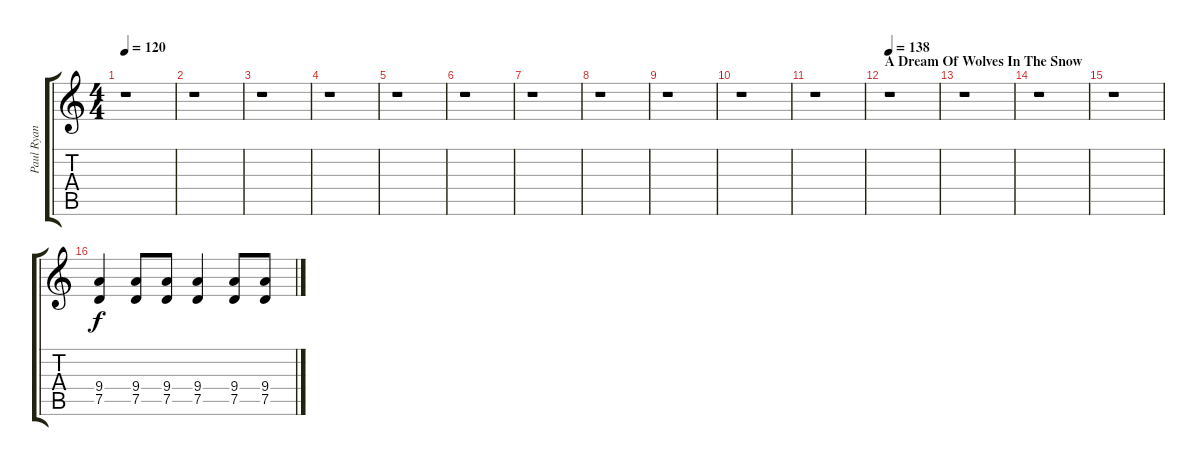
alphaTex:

\track ("Paul Ryan (Guitar)" "Paul Ryan ") {instrument distortionguitar}
\staff {score tabs}
\tuning (D4 A3 F3 C3 G2 D2) {hide}
\ts (4 4)
\tempo 120
\clef g2
\ks c
r.1{dy f} |
r.1 |
r.1 |
r.1 |
r.1 |
r.1 |
r.1 |
r.1 |
r.1 |
r.1 |
r.1 |
\section ("" "A Dream Of Wolves In The Snow")
\tempo 138
r.1{volume 13 balance 0 instrument distortionguitar} |
r.1 |
r.1 |
r.1 |
(9.4 7.5).4 (9.4 7.5).8 (9.4 7.5).8 (9.4 7.5).4 (9.4 7.5).8 (9.4 7.5).8
